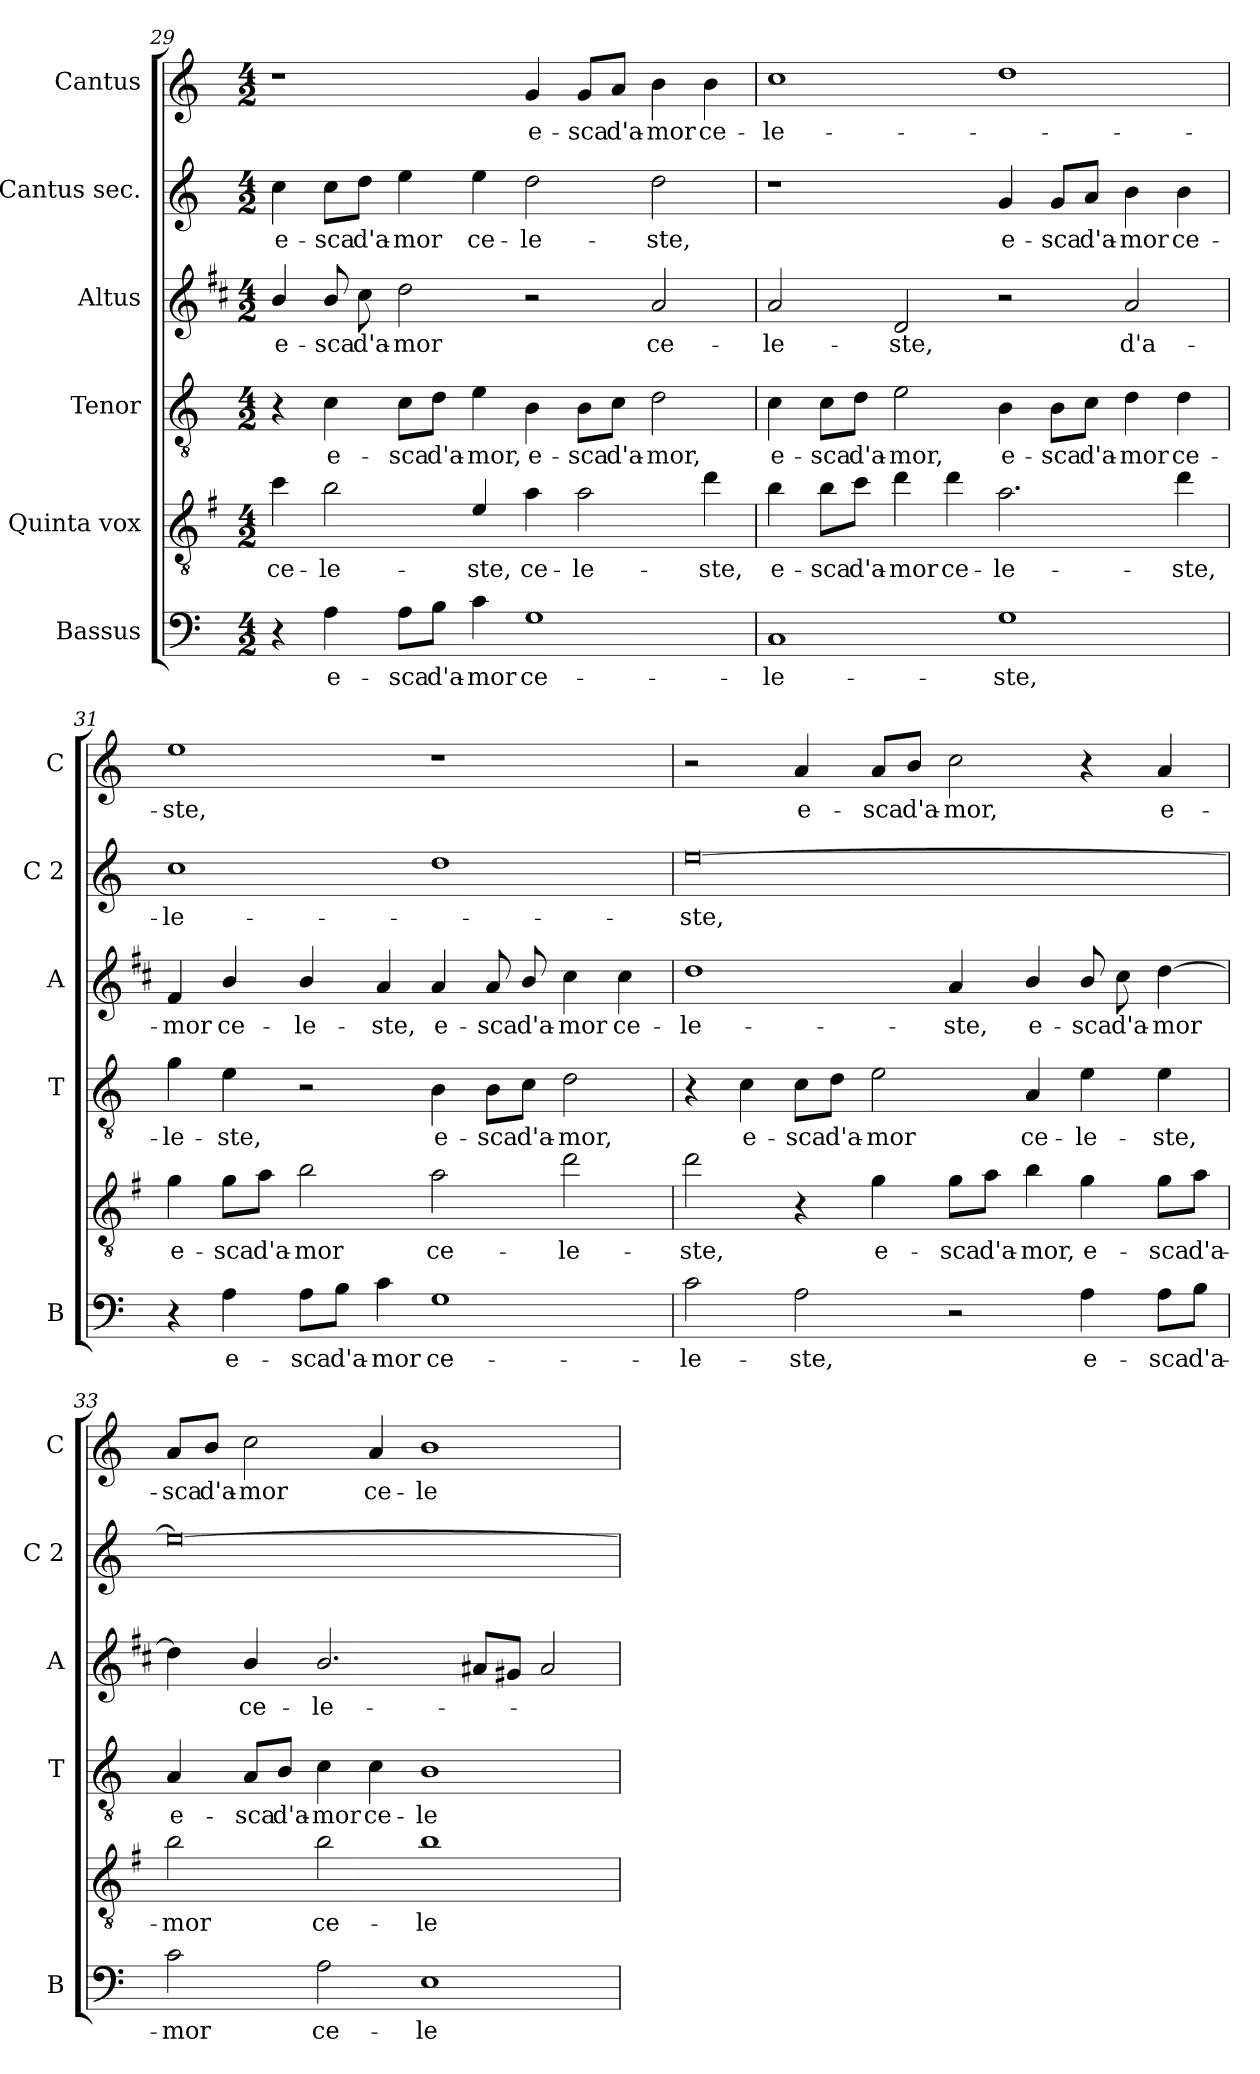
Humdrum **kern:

**kern	**text	**kern	**text	**kern	**text	**kern	**text	**kern	**text	**kern	**text
*part6	*part6	*part5	*part5	*part4	*part4	*part3	*part3	*part2	*part2	*part1	*part1
*staff6	*staff6	*staff5	*staff5	*staff4	*staff4	*staff3	*staff3	*staff2	*staff2	*staff1	*staff1
*I"Bassus	*	*I"Quinta vox	*	*I"Tenor	*	*I"Altus	*	*I"Cantus sec.	*	*I"Cantus	*
*I'B	*	*	*	*I'T	*	*I'A	*	*I'C 2	*	*I'C	*
*clefF4	*	*clefGv2	*	*clefGv2	*	*clefG2	*	*clefG2	*	*clefG2	*
*	*	*ITrd4c7	*	*	*	*ITrd1c2	*	*	*	*	*
*k[]	*	*k[]	*	*k[]	*	*k[]	*	*k[]	*	*k[]	*
*C:	*	*C:	*	*C:	*	*C:	*	*C:	*	*C:	*
*M4/2	*	*M4/2	*	*M4/2	*	*M4/2	*	*M4/2	*	*M4/2	*
=29	=29	=29	=29	=29	=29	=29	=29	=29	=29	=29	=29
!	!	!	!LO:LY:b	!	!	!	!LO:LY:b	!	!LO:LY:b	!	!
4r	.	4f\	ce-	4r	.	4a/	e-	4cc\	e-	1r	.
!	!LO:LY:b	!	!LO:LY:b	!	!LO:LY:b	!	!LO:LY:b	!	!LO:LY:b	!	!
4A\	e-	2e\	-le-	4c\	e-	8a/	-sca	8cc\L	-sca	.	.
!	!	!	!	!	!	!	!LO:LY:b	!	!LO:LY:b	!	!
.	.	.	.	.	.	8b\	d'a-	8dd\J	d'a-	.	.
!	!LO:LY:b	!	!	!	!LO:LY:b	!	!LO:LY:b	!	!LO:LY:b	!	!
8A\L	-sca	.	.	8c\L	-sca	2cc\	-mor	4ee\	-mor	.	.
!	!LO:LY:b	!	!	!	!LO:LY:b	!	!	!	!	!	!
8B\J	d'a-	.	.	8d\J	d'a-	.	.	.	.	.	.
!	!LO:LY:b	!	!LO:LY:b	!	!LO:LY:b	!	!	!	!LO:LY:b	!	!
4c\	-mor	4A/	-ste,	4e\	-mor,	.	.	4ee\	ce-	.	.
!	!LO:LY:b	!	!LO:LY:b	!	!LO:LY:b	!	!	!	!LO:LY:b	!	!LO:LY:b
1G	ce-	4d\	ce-	4B\	e-	2r	.	2dd\	-le-	4g/	e-
!	!	!	!LO:LY:b	!	!LO:LY:b	!	!	!	!	!	!LO:LY:b
.	.	2d\	-le-	8B\L	-sca	.	.	.	.	8g/L	-sca
!	!	!	!	!	!LO:LY:b	!	!	!	!	!	!LO:LY:b
.	.	.	.	8c\J	d'a-	.	.	.	.	8a/J	d'a-
!	!	!	!	!	!LO:LY:b	!	!LO:LY:b	!	!LO:LY:b	!	!LO:LY:b
.	.	.	.	2d\	-mor,	2g/	ce-	2dd\	-ste,	4b\	-mor
!	!	!	!LO:LY:b	!	!	!	!	!	!	!	!LO:LY:b
.	.	4g\	-ste,	.	.	.	.	.	.	4b\	ce-
=30	=30	=30	=30	=30	=30	=30	=30	=30	=30	=30	=30
!	!LO:LY:b	!	!LO:LY:b	!	!LO:LY:b	!	!LO:LY:b	!	!	!	!LO:LY:b
1C	-le-	4e\	e-	4c\	e-	2g/	-le-	1r	.	1cc	-le-
!	!	!	!LO:LY:b	!	!LO:LY:b	!	!	!	!	!	!
.	.	8e\L	-sca	8c\L	-sca	.	.	.	.	.	.
!	!	!	!LO:LY:b	!	!LO:LY:b	!	!	!	!	!	!
.	.	8f\J	d'a-	8d\J	d'a-	.	.	.	.	.	.
!	!	!	!LO:LY:b	!	!LO:LY:b	!	!LO:LY:b	!	!	!	!
.	.	4g\	-mor	2e\	-mor,	2c/	-ste,	.	.	.	.
!	!	!	!LO:LY:b	!	!	!	!	!	!	!	!
.	.	4g\	ce-	.	.	.	.	.	.	.	.
!	!LO:LY:b	!	!LO:LY:b	!	!LO:LY:b	!	!	!	!LO:LY:b	!	!
1G	-ste,	2.d\	-le-	4B\	e-	2r	.	4g/	e-	1dd	.
!	!	!	!	!	!LO:LY:b	!	!	!	!LO:LY:b	!	!
.	.	.	.	8B\L	-sca	.	.	8g/L	-sca	.	.
!	!	!	!	!	!LO:LY:b	!	!	!	!LO:LY:b	!	!
.	.	.	.	8c\J	d'a-	.	.	8a/J	d'a-	.	.
!	!	!	!	!	!LO:LY:b	!	!LO:LY:b	!	!LO:LY:b	!	!
.	.	.	.	4d\	-mor	2g/	d'a-	4b\	-mor	.	.
!	!	!	!LO:LY:b	!	!LO:LY:b	!	!	!	!LO:LY:b	!	!
.	.	4g\	-ste,	4d\	ce-	.	.	4b\	ce-	.	.
!!LO:PB:g=z
=31	=31	=31	=31	=31	=31	=31	=31	=31	=31	=31	=31
!	!	!	!LO:LY:b	!	!LO:LY:b	!	!LO:LY:b	!	!LO:LY:b	!	!LO:LY:b
4r	.	4c\	e-	4g\	-le-	4e/	-mor	1cc	-le-	1ee	-ste,
!	!LO:LY:b	!	!LO:LY:b	!	!LO:LY:b	!	!LO:LY:b	!	!	!	!
4A\	e-	8c\L	-sca	4e\	-ste,	4a/	ce-	.	.	.	.
!	!	!	!LO:LY:b	!	!	!	!	!	!	!	!
.	.	8d\J	d'a-	.	.	.	.	.	.	.	.
!	!LO:LY:b	!	!LO:LY:b	!	!	!	!LO:LY:b	!	!	!	!
8A\L	-sca	2e\	-mor	2r	.	4a/	-le-	.	.	.	.
!	!LO:LY:b	!	!	!	!	!	!	!	!	!	!
8B\J	d'a-	.	.	.	.	.	.	.	.	.	.
!	!LO:LY:b	!	!	!	!	!	!LO:LY:b	!	!	!	!
4c\	-mor	.	.	.	.	4g/	-ste,	.	.	.	.
!	!LO:LY:b	!	!LO:LY:b	!	!LO:LY:b	!	!LO:LY:b	!	!	!	!
1G	ce-	2d\	ce-	4B\	e-	4g/	e-	1dd	.	1r	.
!	!	!	!	!	!LO:LY:b	!	!LO:LY:b	!	!	!	!
.	.	.	.	8B\L	-sca	8g/	-sca	.	.	.	.
!	!	!	!	!	!LO:LY:b	!	!LO:LY:b	!	!	!	!
.	.	.	.	8c\J	d'a-	8a/	d'a-	.	.	.	.
!	!	!	!LO:LY:b	!	!LO:LY:b	!	!LO:LY:b	!	!	!	!
.	.	2g\	-le-	2d\	-mor,	4b\	-mor	.	.	.	.
!	!	!	!	!	!	!	!LO:LY:b	!	!	!	!
.	.	.	.	.	.	4b\	ce-	.	.	.	.
=32	=32	=32	=32	=32	=32	=32	=32	=32	=32	=32	=32
!	!LO:LY:b	!	!LO:LY:b	!	!	!	!LO:LY:b	!	!LO:LY:b	!	!
2c\	-le-	2g\	-ste,	4r	.	1cc	-le-	[0ee	ste,	2r	.
!	!	!	!	!	!LO:LY:b	!	!	!	!	!	!
.	.	.	.	4c\	e-	.	.	.	.	.	.
!	!LO:LY:b	!	!	!	!LO:LY:b	!	!	!	!	!	!LO:LY:b
2A\	-ste,	4r	.	8c\L	-sca	.	.	.	.	4a/	e-
!	!	!	!	!	!LO:LY:b	!	!	!	!	!	!
.	.	.	.	8d\J	d'a-	.	.	.	.	.	.
!	!	!	!LO:LY:b	!	!LO:LY:b	!	!	!	!	!	!LO:LY:b
.	.	4c\	e-	2e\	-mor	.	.	.	.	8a/L	-sca
!	!	!	!	!	!	!	!	!	!	!	!LO:LY:b
.	.	.	.	.	.	.	.	.	.	8b/J	d'a-
!	!	!	!LO:LY:b	!	!	!	!LO:LY:b	!	!	!	!LO:LY:b
2r	.	8c\L	-sca	.	.	4g/	-ste,	.	.	2cc\	-mor,
!	!	!	!LO:LY:b	!	!	!	!	!	!	!	!
.	.	8d\J	d'a-	.	.	.	.	.	.	.	.
!	!	!	!LO:LY:b	!	!LO:LY:b	!	!LO:LY:b	!	!	!	!
.	.	4e\	-mor,	4A/	ce-	4a/	e-	.	.	.	.
!	!LO:LY:b	!	!LO:LY:b	!	!LO:LY:b	!	!LO:LY:b	!	!	!	!
4A\	e-	4c\	e-	4e\	-le-	8a/	-sca	.	.	4r	.
!	!	!	!	!	!	!	!LO:LY:b	!	!	!	!
.	.	.	.	.	.	8b\	d'a-	.	.	.	.
!	!LO:LY:b	!	!LO:LY:b	!	!LO:LY:b	!	!LO:LY:b	!	!	!	!LO:LY:b
8A\L	-sca	8c\L	-sca	4e\	-ste,	[4cc\	-mor	.	.	4a/	e-
!	!LO:LY:b	!	!LO:LY:b	!	!	!	!	!	!	!	!
8B\J	d'a-	8d\J	d'a-	.	.	.	.	.	.	.	.
=33	=33	=33	=33	=33	=33	=33	=33	=33	=33	=33	=33
!	!LO:LY:b	!	!LO:LY:b	!	!LO:LY:b	!	!	!	!	!	!LO:LY:b
2c\	-mor	2e\	-mor	4A/	e-	4cc\]	.	0ee_	.	8a/L	-sca
!	!	!	!	!	!	!	!	!	!	!	!LO:LY:b
.	.	.	.	.	.	.	.	.	.	8b/J	d'a-
!	!	!	!	!	!LO:LY:b	!	!LO:LY:b	!	!	!	!LO:LY:b
.	.	.	.	8A/L	-sca	4a/	ce-	.	.	2cc\	-mor
!	!	!	!	!	!LO:LY:b	!	!	!	!	!	!
.	.	.	.	8B/J	d'a-	.	.	.	.	.	.
!	!LO:LY:b	!	!LO:LY:b	!	!LO:LY:b	!	!LO:LY:b	!	!	!	!
2A\	ce-	2e\	ce-	4c\	-mor	2.a/	-le-	.	.	.	.
!	!	!	!	!	!LO:LY:b	!	!	!	!	!	!LO:LY:b
.	.	.	.	4c\	ce-	.	.	.	.	4a/	ce-
!	!LO:LY:b	!	!LO:LY:b	!	!LO:LY:b	!	!	!	!	!	!LO:LY:b
1E	-le-	1e	-le-	1B	-le-	.	.	.	.	1b	-le-
.	.	.	.	.	.	8g#X/L	.	.	.	.	.
.	.	.	.	.	.	8f#X/J	.	.	.	.	.
.	.	.	.	.	.	2g#/	.	.	.	.	.
=	=	=	=	=	=	=	=	=	=	=	=
*-	*-	*-	*-	*-	*-	*-	*-	*-	*-	*-	*-
